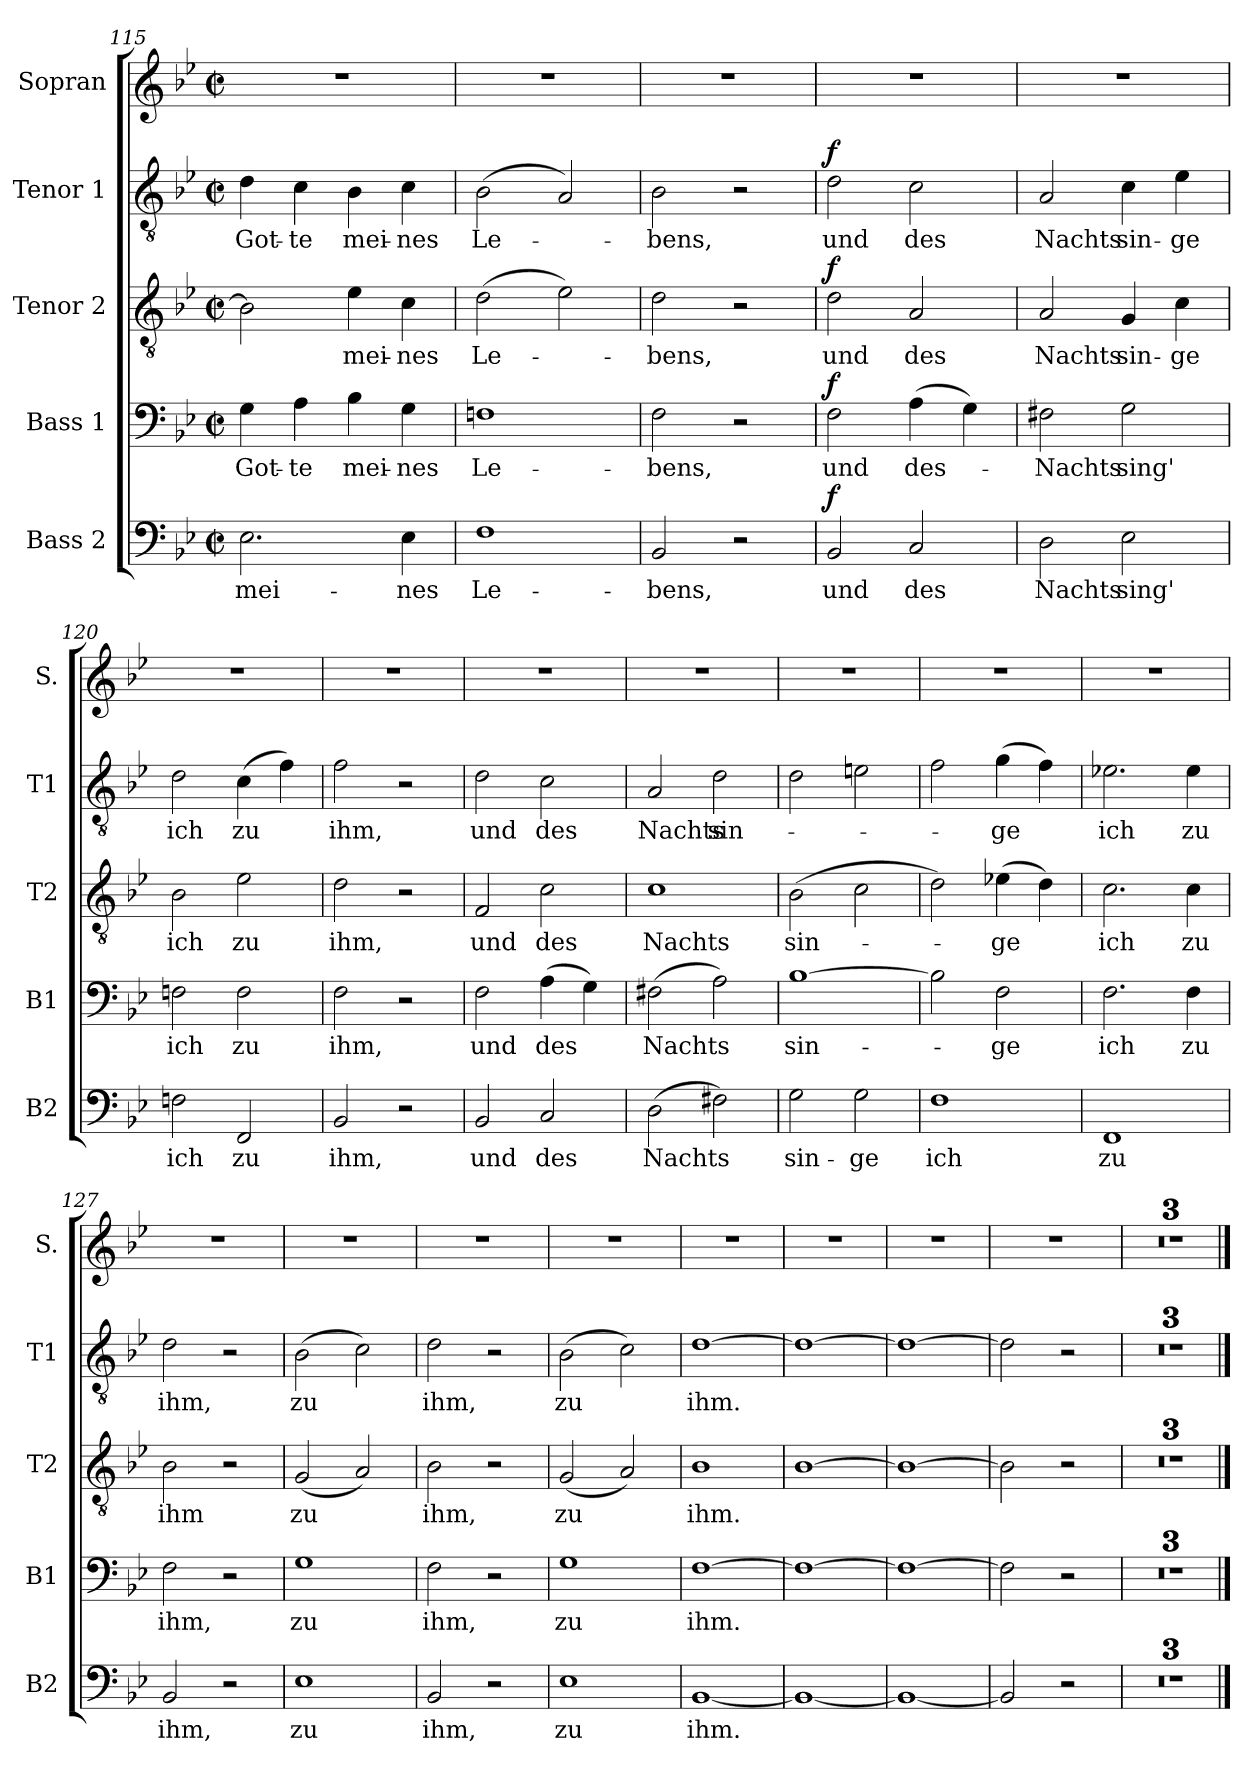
**kern	**text	**dynam	**kern	**text	**dynam	**kern	**text	**dynam	**kern	**text	**dynam	**kern
*part5	*part5	*part5	*part4	*part4	*part4	*part3	*part3	*part3	*part2	*part2	*part2	*part1
*staff5	*staff5	*staff5	*staff4	*staff4	*staff4	*staff3	*staff3	*staff3	*staff2	*staff2	*staff2	*staff1
*I"Bass 2	*	*	*I"Bass 1	*	*	*I"Tenor 2	*	*	*I"Tenor 1	*	*	*I"Sopran
*I'B2	*	*	*I'B1	*	*	*I'T2	*	*	*I'T1	*	*	*I'S.
*clefF4	*	*	*clefF4	*	*	*clefGv2	*	*	*clefGv2	*	*	*clefG2
*k[b-e-]	*	*	*k[b-e-]	*	*	*k[b-e-]	*	*	*k[b-e-]	*	*	*k[b-e-]
*M2/2	*	*	*M2/2	*	*	*M2/2	*	*	*M2/2	*	*	*M2/2
*met(c|)	*	*	*met(c|)	*	*	*met(c|)	*	*	*met(c|)	*	*	*met(c|)
=115	=115	=115	=115	=115	=115	=115	=115	=115	=115	=115	=115	=115
2.E-\	mei-	.	4G\	Got-	.	2B-\]	.	.	4d\	Got-	.	1r
.	.	.	4A\	-te	.	.	.	.	4c\	-te	.	.
.	.	.	4B-\	mei-	.	4e-\	mei-	.	4B-\	mei-	.	.
4E-\	-nes	.	4G\	-nes	.	4c\	-nes	.	4c\	-nes	.	.
=116	=116	=116	=116	=116	=116	=116	=116	=116	=116	=116	=116	=116
1F	Le-	.	1Fn	Le-	.	(2d\	Le-	.	(2B-\	Le-	.	1r
.	.	.	.	.	.	2e-\)	.	.	2A/)	.	.	.
=117	=117	=117	=117	=117	=117	=117	=117	=117	=117	=117	=117	=117
2BB-/	-bens,	.	2F\	-bens,	.	2d\	-bens,	.	2B-\	-bens,	.	1r
2r	.	.	2r	.	.	2r	.	.	2r	.	.	.
!!LO:PB:g=z
=118	=118	=118	=118	=118	=118	=118	=118	=118	=118	=118	=118	=118
!	!	!LO:DY:a	!	!	!LO:DY:a	!	!	!LO:DY:a	!	!	!LO:DY:a	!
2BB-/	und	f	2F\	und	f	2d\	und	f	2d\	und	f	1r
2C/	des	.	(4A\	des-	.	2A/	des	.	2c\	des	.	.
.	.	.	4G\)	.	.	.	.	.	.	.	.	.
=119	=119	=119	=119	=119	=119	=119	=119	=119	=119	=119	=119	=119
2D\	Nachts	.	2F#X\	-Nachts	.	2A/	Nachts	.	2A/	Nachts	.	1r
2E-\	sing'	.	2G\	sing'	.	4G/	sin-	.	4c\	sin-	.	.
.	.	.	.	.	.	4c\	-ge	.	4e-\	-ge	.	.
=120	=120	=120	=120	=120	=120	=120	=120	=120	=120	=120	=120	=120
2Fn\	ich	.	2Fn\	ich	.	2B-\	ich	.	2d\	ich	.	1r
2FF/	zu	.	2F\	zu	.	2e-\	zu	.	(4c\	zu	.	.
.	.	.	.	.	.	.	.	.	4f\)	.	.	.
=121	=121	=121	=121	=121	=121	=121	=121	=121	=121	=121	=121	=121
2BB-/	ihm,	.	2F\	ihm,	.	2d\	ihm,	.	2f\	ihm,	.	1r
2r	.	.	2r	.	.	2r	.	.	2r	.	.	.
=122	=122	=122	=122	=122	=122	=122	=122	=122	=122	=122	=122	=122
2BB-/	und	.	2F\	und	.	2F/	und	.	2d\	und	.	1r
2C/	des	.	(4A\	des	.	2c\	des	.	2c\	des	.	.
.	.	.	4G\)	.	.	.	.	.	.	.	.	.
=123	=123	=123	=123	=123	=123	=123	=123	=123	=123	=123	=123	=123
(2D\	Nachts	.	(2F#X\	Nachts	.	1c	Nachts	.	2A/	Nachts	.	1r
2F#X\)	.	.	2A\)	.	.	.	.	.	2d\	sin-	.	.
=124	=124	=124	=124	=124	=124	=124	=124	=124	=124	=124	=124	=124
2G\	sin-	.	[1B-	sin-	.	(2B-\	sin-	.	2d\	.	.	1r
2G\	-ge	.	.	.	.	2c\	.	.	2en\	.	.	.
=125	=125	=125	=125	=125	=125	=125	=125	=125	=125	=125	=125	=125
1F	ich	.	2B-\]	.	.	2d\)	.	.	2f\	.	.	1r
.	.	.	2F\	-ge	.	(4e-X\	-ge	.	(4g\	ge	.	.
.	.	.	.	.	.	4d\)	.	.	4f\)	.	.	.
!!LO:LB:g=z
=126	=126	=126	=126	=126	=126	=126	=126	=126	=126	=126	=126	=126
1FF	zu	.	2.F\	ich	.	2.c\	ich	.	2.e-X\	ich	.	1r
.	.	.	4F\	zu	.	4c\	zu	.	4e-\	zu	.	.
=127	=127	=127	=127	=127	=127	=127	=127	=127	=127	=127	=127	=127
2BB-/	ihm,	.	2F\	ihm,	.	2B-\	ihm	.	2d\	ihm,	.	1r
2r	.	.	2r	.	.	2r	.	.	2r	.	.	.
=128	=128	=128	=128	=128	=128	=128	=128	=128	=128	=128	=128	=128
1E-	zu	.	1G	zu	.	(2G/	zu	.	(2B-\	zu	.	1r
.	.	.	.	.	.	2A/)	.	.	2c\)	.	.	.
=129	=129	=129	=129	=129	=129	=129	=129	=129	=129	=129	=129	=129
2BB-/	ihm,	.	2F\	ihm,	.	2B-\	ihm,	.	2d\	ihm,	.	1r
2r	.	.	2r	.	.	2r	.	.	2r	.	.	.
=130	=130	=130	=130	=130	=130	=130	=130	=130	=130	=130	=130	=130
1E-	zu	.	1G	zu	.	(2G/	zu	.	(2B-\	zu	.	1r
.	.	.	.	.	.	2A/)	.	.	2c\)	.	.	.
=131	=131	=131	=131	=131	=131	=131	=131	=131	=131	=131	=131	=131
[1BB-	ihm.	.	[1F	ihm.	.	1B-	ihm.	.	[1d	ihm.	.	1r
=132	=132	=132	=132	=132	=132	=132	=132	=132	=132	=132	=132	=132
1BB-_	.	.	1F_	.	.	[1B-	.	.	1d_	.	.	1r
=133	=133	=133	=133	=133	=133	=133	=133	=133	=133	=133	=133	=133
1BB-_	.	.	1F_	.	.	1B-_	.	.	1d_	.	.	1r
=134	=134	=134	=134	=134	=134	=134	=134	=134	=134	=134	=134	=134
2BB-/]	.	.	2F\]	.	.	2B-\]	.	.	2d\]	.	.	1r
2r	.	.	2r	.	.	2r	.	.	2r	.	.	.
=135	=135	=135	=135	=135	=135	=135	=135	=135	=135	=135	=135	=135
1r	.	.	1r	.	.	1r	.	.	1r	.	.	1r
=136	=136	=136	=136	=136	=136	=136	=136	=136	=136	=136	=136	=136
1r	.	.	1r	.	.	1r	.	.	1r	.	.	1r
=137	=137	=137	=137	=137	=137	=137	=137	=137	=137	=137	=137	=137
1r	.	.	1r	.	.	1r	.	.	1r	.	.	1r
==	==	==	==	==	==	==	==	==	==	==	==	==
*-	*-	*-	*-	*-	*-	*-	*-	*-	*-	*-	*-	*-
